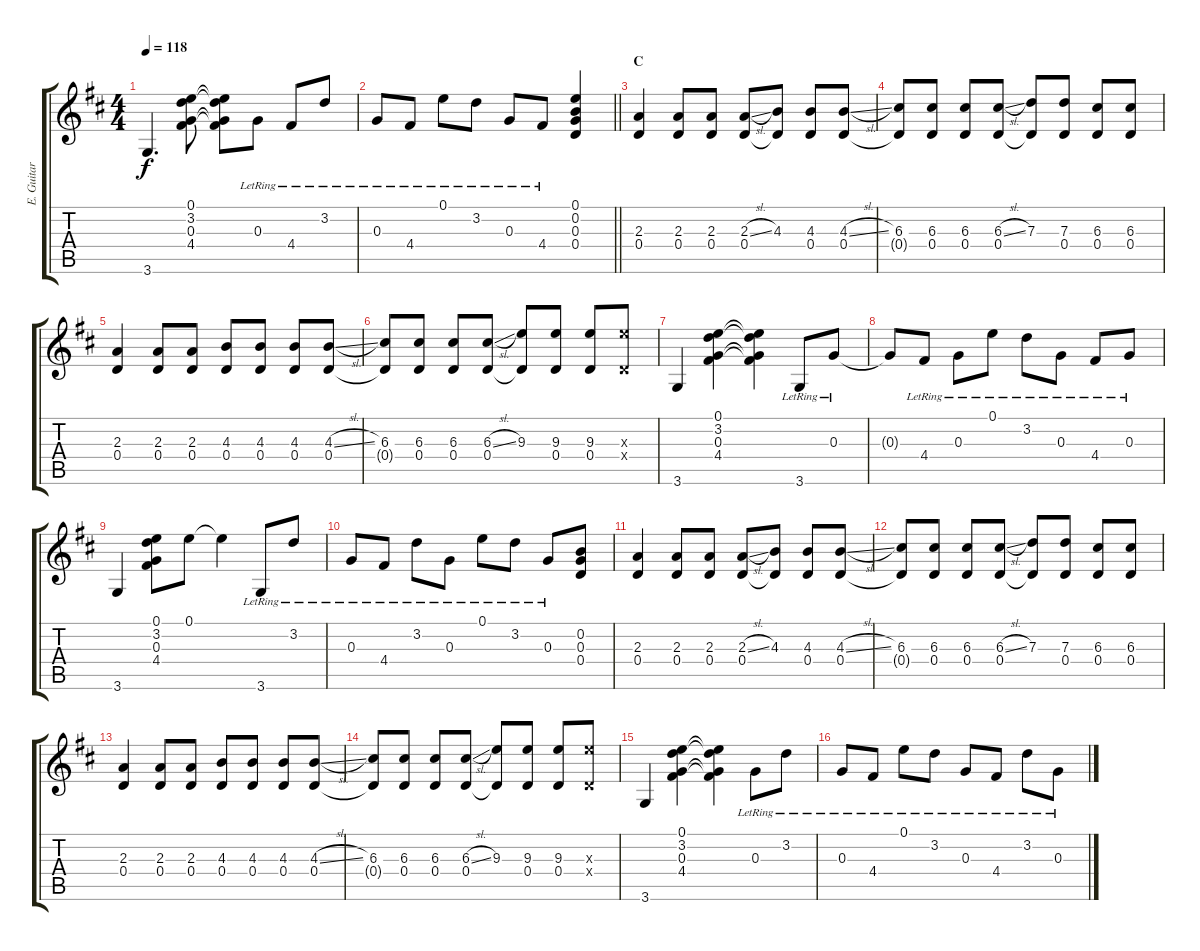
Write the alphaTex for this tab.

\track ("E. Guitar I" "E. Guitar ") {instrument overdrivenguitar}
\staff {score tabs}
\tuning (E4 B3 G3 D3 A2 E2) {hide}
\ts (4 4)
\tempo 118
\clef g2
\ks d
3.6.4{d dy f} (0.1 3.2 0.3 4.4).8 (0.1{t} 3.2{t} 0.3{t} 4.4{t}).8 0.3{lr}.8 4.4{lr}.8 3.2{lr}.8 |
\barLineRight lightlight
0.3{lr}.8 4.4{lr}.8 0.1{lr}.8 3.2{lr}.8 0.3{lr}.8 4.4{lr}.8 (0.1 0.2 0.3 0.4).4 |
\section ("" "C")
(2.3 0.4).4 (2.3 0.4).8 (2.3 0.4).8 (2.3{sl} 0.4).8 (4.3 0.4{t}).8 (4.3 0.4).8 (4.3{sl} 0.4).8 |
(6.3 0.4{t}).8 (6.3 0.4).8 (6.3 0.4).8 (6.3{sl} 0.4).8 (7.3 0.4{t}).8 (7.3 0.4).8 (6.3 0.4).8 (6.3 0.4).8 |
(2.3 0.4).4 (2.3 0.4).8 (2.3 0.4).8 (4.3 0.4).8 (4.3 0.4).8 (4.3 0.4).8 (4.3{sl} 0.4).8 |
(6.3 0.4{t}).8 (6.3 0.4).8 (6.3 0.4).8 (6.3{sl} 0.4).8 (9.3 0.4{t}).8 (9.3 0.4).8 (9.3 0.4).8 (9.3{x} 0.4{x}).8 |
3.6.4 (0.1 3.2 0.3 4.4).4 (0.1{t} 3.2{t} 0.3{t} 4.4{t}).4 3.6{lr}.8 0.3{lr}.8 |
0.3{t}.8 4.4{lr}.8 0.3{lr}.8 0.1{lr}.8 3.2{lr}.8 0.3{lr}.8 4.4{lr}.8 0.3{lr}.8 |
3.6.4 (0.1 3.2 0.3 4.4).8 0.1.8 0.1{t}.4 3.6{lr}.8 3.2{lr}.8 |
0.3{lr}.8 4.4{lr}.8 3.2{lr}.8 0.3{lr}.8 0.1{lr}.8 3.2{lr}.8 0.3{lr}.8 (0.2 0.3 0.4).8 |
(2.3 0.4).4 (2.3 0.4).8 (2.3 0.4).8 (2.3{sl} 0.4).8 (4.3 0.4{t}).8 (4.3 0.4).8 (4.3{sl} 0.4).8 |
(6.3 0.4{t}).8 (6.3 0.4).8 (6.3 0.4).8 (6.3{sl} 0.4).8 (7.3 0.4{t}).8 (7.3 0.4).8 (6.3 0.4).8 (6.3 0.4).8 |
(2.3 0.4).4 (2.3 0.4).8 (2.3 0.4).8 (4.3 0.4).8 (4.3 0.4).8 (4.3 0.4).8 (4.3{sl} 0.4).8 |
(6.3 0.4{t}).8 (6.3 0.4).8 (6.3 0.4).8 (6.3{sl} 0.4).8 (9.3 0.4{t}).8 (9.3 0.4).8 (9.3 0.4).8 (9.3{x} 0.4{x}).8 |
3.6.4 (0.1 3.2 0.3 4.4).4 (0.1{t} 3.2{t} 0.3{t} 4.4{t}).4 0.3{lr}.8 3.2{lr}.8 |
0.3{lr}.8 4.4{lr}.8 0.1{lr}.8 3.2{lr}.8 0.3{lr}.8 4.4{lr}.8 3.2{lr}.8 0.3{lr}.8
